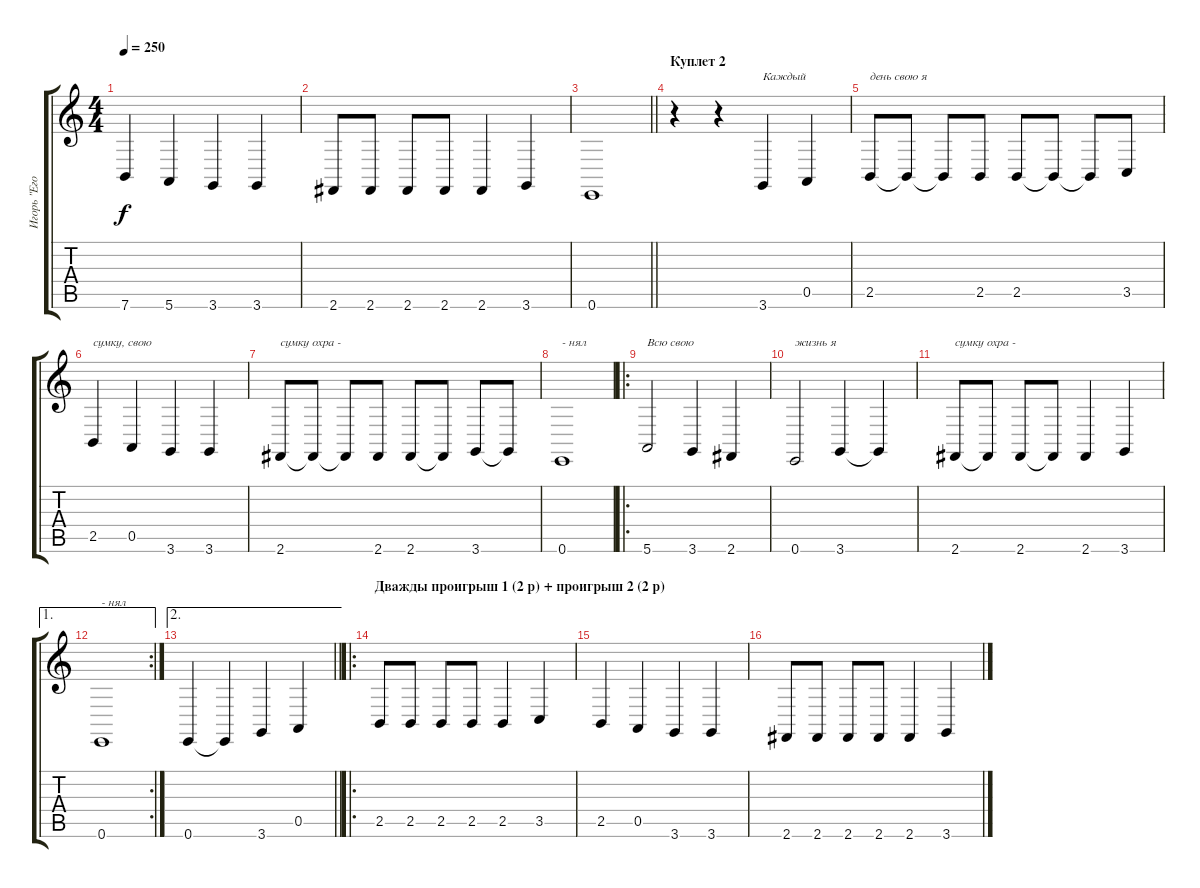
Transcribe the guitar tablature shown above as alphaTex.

\track ("Игорь \"Егор\" Летов" "Игорь \"Его") {instrument clarinet}
\staff {score tabs}
\tuning (E4 B3 G3 D3 A2 E2) {hide}
\ts (4 4)
\tempo 250
\clef g2
\ks c
7.6.4{dy f} 5.6.4 3.6.4 3.6.4 |
2.6.8 2.6.8 2.6.8 2.6.8 2.6.4 3.6.4 |
\barLineRight lightlight
0.6.1 |
\section ("" "Куплет 2")
r.4 r.4 3.6.4{txt "Каждый"} 0.5.4 |
2.5.8{txt "день свою я"} 2.5{t}.8 2.5{t}.8 2.5.8 2.5.8 2.5{t}.8 2.5{t}.8 3.5.8 |
2.5.4{txt "сумку, свою"} 0.5.4 3.6.4 3.6.4 |
2.6.8{txt "сумку охра - "} 2.6{t}.8 2.6{t}.8 2.6.8 2.6.8 2.6{t}.8 3.6.8 3.6{t}.8 |
0.6.1{txt "- нял"} |
\ro
5.6.2{txt "Всю свою"} 3.6.4 2.6.4 |
0.6.2{txt "жизнь я "} 3.6.4 3.6{t}.4 |
2.6.8{txt "сумку охра -"} 2.6{t}.8 2.6.8 2.6{t}.8 2.6.4 3.6.4 |
\ae 1
\rc 2
0.6.1{txt "- нял"} |
\ae 2
\barLineRight lightlight
0.6.4 0.6{t}.4 3.6.4 0.5.4 |
\ro
\section ("" "Дважды проигрыш 1 (2 р) + проигрыш 2 (2 р)")
2.5.8 2.5.8 2.5.8 2.5.8 2.5.4 3.5.4 |
2.5.4 0.5.4 3.6.4 3.6.4 |
2.6.8 2.6.8 2.6.8 2.6.8 2.6.4 3.6.4
